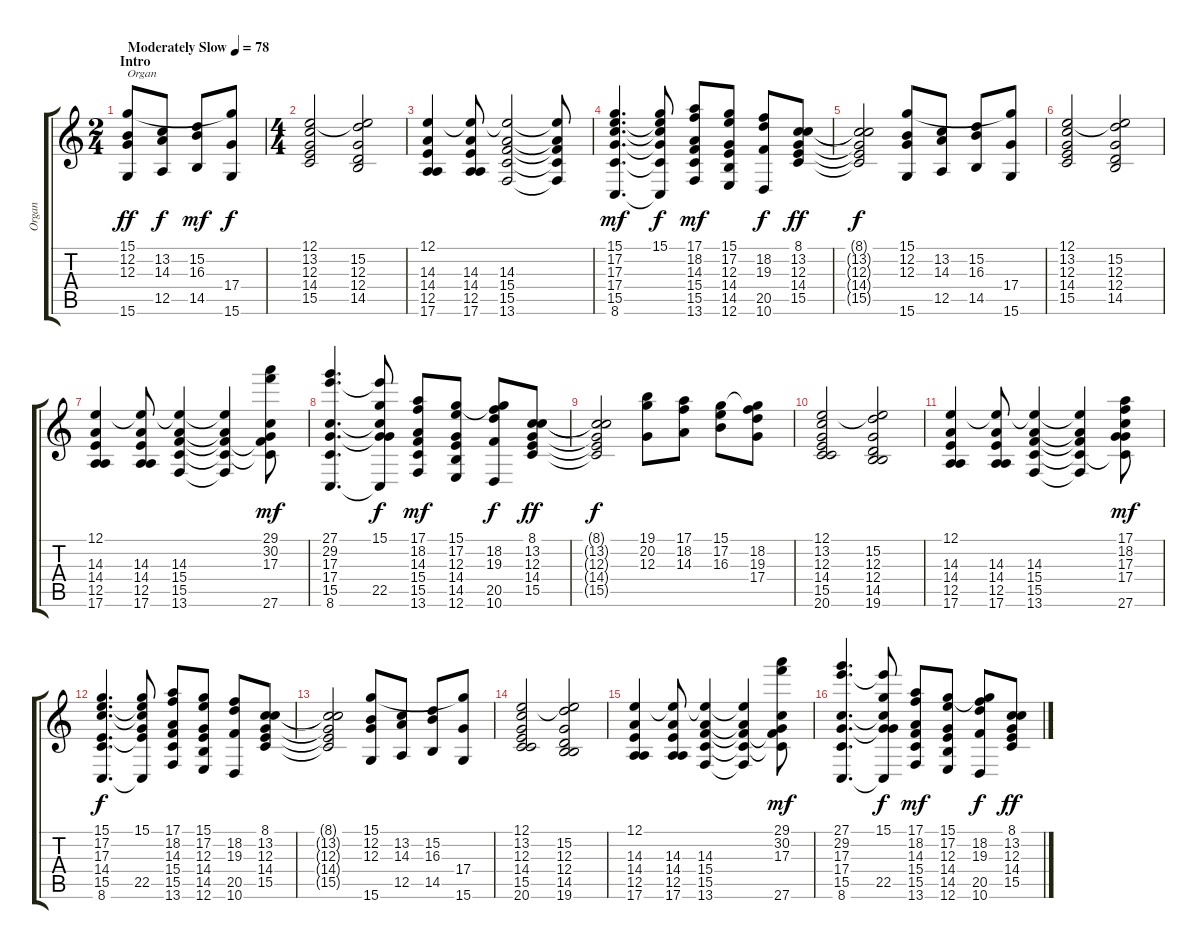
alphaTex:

\track ("Organ" "Organ") {instrument rockorgan}
\staff {score tabs}
\tuning (E4 B3 G3 D3 A2 E2) {hide}
\ts (2 4)
\section ("" "Intro")
\tempo (78 "Moderately Slow")
\clef g2
\ks c
(15.1 12.2 12.3 15.6).8{txt "Organ" dy ff instrument rockorgan} (13.2 14.3 12.5).8{dy f} (15.2 16.3 14.5).8{dy mf} (15.1{t} 17.4 15.6).8{dy f} |
\ts (4 4)
(12.1 13.2 12.3 14.4 15.5).2 (12.1{t} 15.2 12.3 12.4 14.5).2 |
(12.1 14.3 14.4 12.5 17.6).4 (12.1{t} 14.3 14.4 12.5 17.6).8 (12.1{t} 14.3 15.4 15.5 13.6).2 (12.1{t} 14.3{t} 15.4{t} 15.5{t} 13.6{t}).8 |
(15.1 17.2 17.3 17.4 15.5 8.6).4{d dy mf} (15.1 17.2{t} 17.3{t} 17.4{t} 15.5{t} 8.6{t}).8{dy f} (17.1 18.2 14.3 15.4 15.5 13.6).8{dy mf} (15.1 17.2 12.3 14.4 14.5 12.6).8 (18.2 19.3 20.5 10.6).8{dy f} (8.1 13.2 12.3 14.4 15.5).8{dy ff} |
(8.1{t} 13.2{t} 12.3{t} 14.4{t} 15.5{t}).2{dy f} (15.1 12.2 12.3 15.6).8 (13.2 14.3 12.5).8 (15.2 16.3 14.5).8 (15.1{t} 17.4 15.6).8 |
(12.1 13.2 12.3 14.4 15.5).2 (12.1{t} 15.2 12.3 12.4 14.5).2 |
(12.1 14.3 14.4 12.5 17.6).4 (12.1{t} 14.3 14.4 12.5 17.6).8 (12.1{t} 14.3 15.4 15.5 13.6).4 (12.1{t} 14.3{t} 15.4{t} 15.5{t} 13.6{t}).4 (29.1 30.2 17.3 15.4{t} 15.5{t} 27.6).8{dy mf} |
(27.1 29.2 17.3 17.4 15.5 8.6).4{d} (15.1 29.2{t} 17.3{t} 17.4{t} 22.5 8.6{t}).8{dy f} (17.1 18.2 14.3 15.4 15.5 13.6).8{dy mf} (15.1 17.2 12.3 14.4 14.5 12.6).8 (15.1{t} 18.2 19.3 20.5 10.6).8{dy f} (8.1 13.2 12.3 14.4 15.5).8{dy ff} |
(8.1{t} 13.2{t} 12.3{t} 14.4{t} 15.5{t}).2{dy f} (19.1 20.2 12.3).8 (17.1 18.2 14.3).8 (15.1 17.2 16.3).8 (15.1{t} 18.2 19.3 17.4).8 |
(12.1 13.2 12.3 14.4 15.5 20.6).2 (12.1{t} 15.2 12.3 12.4 14.5 19.6).2 |
(12.1 14.3 14.4 12.5 17.6).4 (12.1{t} 14.3 14.4 12.5 17.6).8 (12.1{t} 14.3 15.4 15.5 13.6).4 (12.1{t} 14.3{t} 15.4{t} 15.5{t} 13.6{t}).4 (17.1 18.2 17.3 17.4 15.5{t} 27.6).8{dy mf} |
(15.1 17.2 17.3 14.4 15.5 8.6).4{d dy f} (15.1 17.2{t} 17.3{t} 14.4{t} 22.5 8.6{t}).8 (17.1 18.2 14.3 15.4 15.5 13.6).8 (15.1 17.2 12.3 14.4 14.5 12.6).8 (18.2 19.3 20.5 10.6).8 (8.1 13.2 12.3 14.4 15.5).8 |
(8.1{t} 13.2{t} 12.3{t} 14.4{t} 15.5{t}).2 (15.1 12.2 12.3 15.6).8 (13.2 14.3 12.5).8 (15.2 16.3 14.5).8 (15.1{t} 17.4 15.6).8 |
(12.1 13.2 12.3 14.4 15.5 20.6).2 (12.1{t} 15.2 12.3 12.4 14.5 19.6).2 |
(12.1 14.3 14.4 12.5 17.6).4 (12.1{t} 14.3 14.4 12.5 17.6).8 (12.1{t} 14.3 15.4 15.5 13.6).4 (12.1{t} 14.3{t} 15.4{t} 15.5{t} 13.6{t}).4 (29.1 30.2 17.3 15.4{t} 15.5{t} 27.6).8{dy mf} |
(27.1 29.2 17.3 17.4 15.5 8.6).4{d} (15.1 29.2{t} 17.3{t} 17.4{t} 22.5 8.6{t}).8{dy f} (17.1 18.2 14.3 15.4 15.5 13.6).8{dy mf} (15.1 17.2 12.3 14.4 14.5 12.6).8 (15.1{t} 18.2 19.3 20.5 10.6).8{dy f} (8.1 13.2 12.3 14.4 15.5).8{dy ff}
